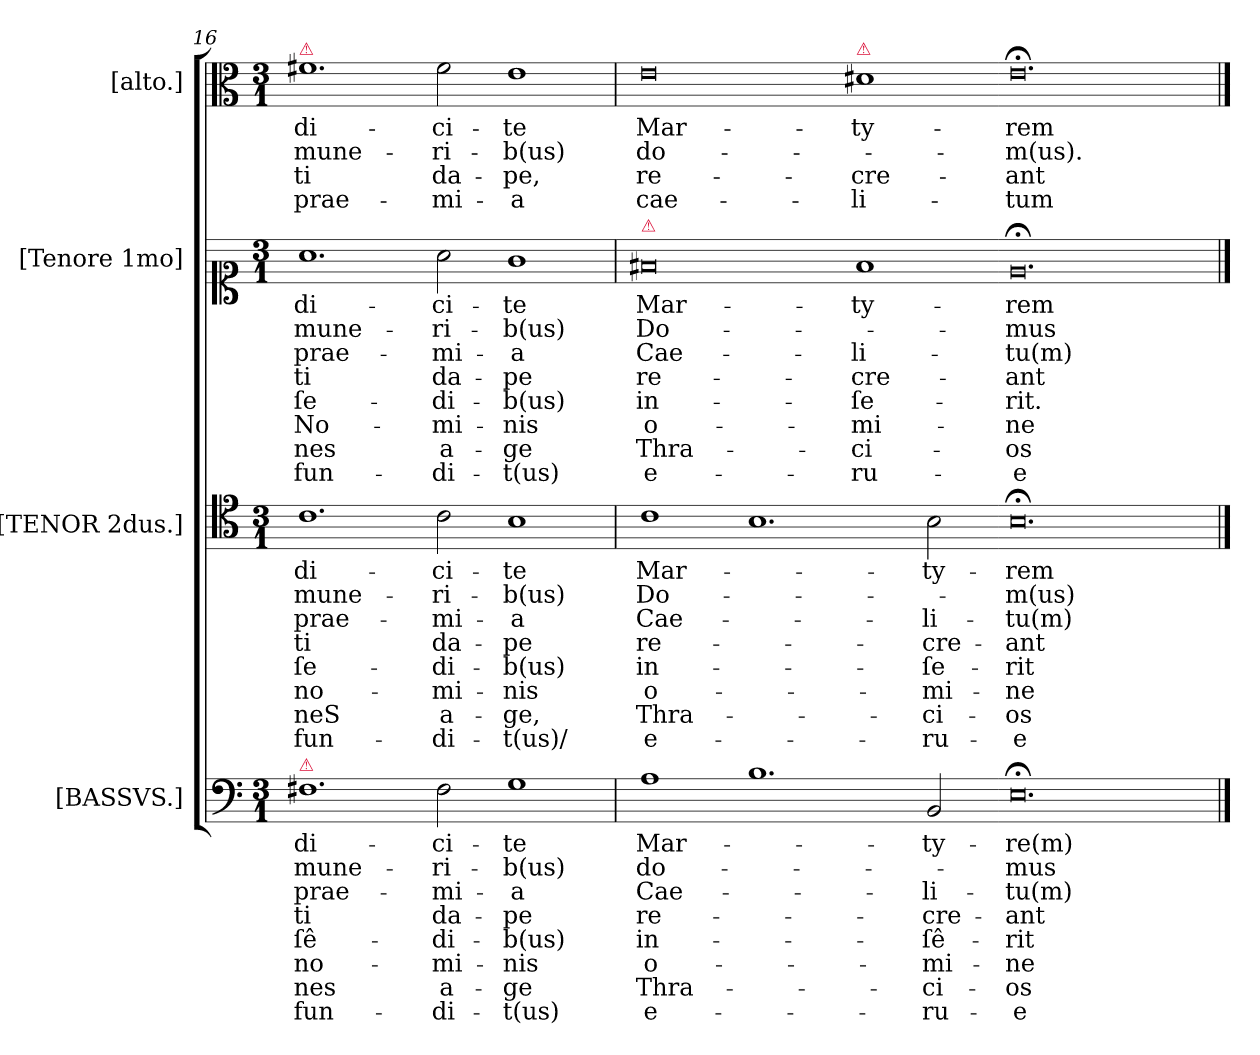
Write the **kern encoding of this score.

**kern	**text	**text	**text	**text	**text	**text	**text	**text	**kern	**text	**text	**text	**text	**text	**text	**text	**text	**kern	**text	**text	**text	**text	**text	**text	**text	**text	**kern	**text	**text	**text	**text
*part4	*part4	*part4	*part4	*part4	*part4	*part4	*part4	*part4	*part3	*part3	*part3	*part3	*part3	*part3	*part3	*part3	*part3	*part2	*part2	*part2	*part2	*part2	*part2	*part2	*part2	*part2	*part1	*part1	*part1	*part1	*part1
*staff4	*staff4	*staff4	*staff4	*staff4	*staff4	*staff4	*staff4	*staff4	*staff3	*staff3	*staff3	*staff3	*staff3	*staff3	*staff3	*staff3	*staff3	*staff2	*staff2	*staff2	*staff2	*staff2	*staff2	*staff2	*staff2	*staff2	*staff1	*staff1	*staff1	*staff1	*staff1
*I"[BASSVS.]	*	*	*	*	*	*	*	*	*I"[TENOR 2dus.]	*	*	*	*	*	*	*	*	*I"[Tenore 1mo]	*	*	*	*	*	*	*	*	*I"[alto.]	*	*	*	*
*I'B	*	*	*	*	*	*	*	*	*I'T 2	*	*	*	*	*	*	*	*	*I'T 1	*	*	*	*	*	*	*	*	*I'A	*	*	*	*
*clefF4	*	*	*	*	*	*	*	*	*clefC4	*	*	*	*	*	*	*	*	*clefC1	*	*	*	*	*	*	*	*	*clefC3	*	*	*	*
*k[]	*	*	*	*	*	*	*	*	*k[]	*	*	*	*	*	*	*	*	*k[]	*	*	*	*	*	*	*	*	*k[]	*	*	*	*
*M3/1	*	*	*	*	*	*	*	*	*M3/1	*	*	*	*	*	*	*	*	*M3/1	*	*	*	*	*	*	*	*	*M3/1	*	*	*	*
=16	=16	=16	=16	=16	=16	=16	=16	=16	=16	=16	=16	=16	=16	=16	=16	=16	=16	=16	=16	=16	=16	=16	=16	=16	=16	=16	=16	=16	=16	=16	=16
!	!	!	!	!	!	!	!	!	!	!	!	!	!	!	!	!	!	!	!	!	!	!	!	!	!	!	!LO:TX:a:color=crimson:t=⚠	!	!	!	!
!LO:TX:a:color=crimson:t=⚠	!	!	!	!	!	!	!	!	!	!	!	!	!	!	!	!	!	!	!	!	!	!	!	!	!	!	!	!	!	!	!
!	!LO:LY:i	!LO:LY:i	!LO:LY:i	!LO:LY:i	!LO:LY:i	!LO:LY:i	!LO:LY:i	!LO:LY:i	!	!LO:LY:i	!LO:LY:i	!LO:LY:i	!LO:LY:i	!LO:LY:i	!LO:LY:i	!LO:LY:i	!LO:LY:i	!	!LO:LY:i	!LO:LY:i	!LO:LY:i	!LO:LY:i	!LO:LY:i	!LO:LY:i	!LO:LY:i	!LO:LY:i	!	!	!	!	!
1.F#X	di-	mune-	prae-	-ti	ſê-	no-	-nes	fun-	1.c	di-	mune-	prae-	-ti	ſe-	no-	-neS	fun-	1.a	di-	mune-	prae-	-ti	ſe-	No-	-nes	fun-	1.f#X	di-	mune-	-ti	prae-
!	!LO:LY:i	!LO:LY:i	!LO:LY:i	!LO:LY:i	!LO:LY:i	!LO:LY:i	!LO:LY:i	!LO:LY:i	!	!LO:LY:i	!LO:LY:i	!LO:LY:i	!LO:LY:i	!LO:LY:i	!LO:LY:i	!LO:LY:i	!LO:LY:i	!	!LO:LY:i	!LO:LY:i	!LO:LY:i	!LO:LY:i	!LO:LY:i	!LO:LY:i	!LO:LY:i	!LO:LY:i	!	!	!	!	!
2F#\	-ci-	-ri-	-mi-	da-	-di-	-mi-	a-	-di-	2c\	-ci-	-ri-	-mi-	da-	-di-	-mi-	a-	-di-	2a\	-ci-	-ri-	-mi-	da-	-di-	-mi-	a-	-di-	2f#\	-ci-	-ri-	da-	-mi-
!	!LO:LY:i	!LO:LY:i	!LO:LY:i	!LO:LY:i	!LO:LY:i	!LO:LY:i	!LO:LY:i	!LO:LY:i	!	!LO:LY:i	!LO:LY:i	!LO:LY:i	!LO:LY:i	!LO:LY:i	!LO:LY:i	!LO:LY:i	!LO:LY:i	!	!LO:LY:i	!LO:LY:i	!LO:LY:i	!LO:LY:i	!LO:LY:i	!LO:LY:i	!LO:LY:i	!LO:LY:i	!	!	!	!	!
1G	-te	-b(us)	-a	-pe	-b(us)	-nis	-ge	-t(us)	1B	-te	-b(us)	-a	-pe	-b(us)	-nis	-ge,	-t(us)/	1g	-te	-b(us)	-a	-pe	-b(us)	-nis	-ge	-t(us)	1e	-te	-b(us)	-pe,	-a
=17	=17	=17	=17	=17	=17	=17	=17	=17	=17	=17	=17	=17	=17	=17	=17	=17	=17	=17	=17	=17	=17	=17	=17	=17	=17	=17	=17	=17	=17	=17	=17
!	!	!	!	!	!	!	!	!	!	!	!	!	!	!	!	!	!	!LO:TX:a:color=crimson:t=⚠	!	!	!	!	!	!	!	!	!	!	!	!	!
!	!	!	!	!	!	!	!	!	!	!	!	!	!	!	!	!	!LO:LY:i	!	!	!	!	!	!	!	!	!	!	!	!	!	!
1A	Mar-	do-	Cae-	re-	in-	o-	Thra-	e-	1c	Mar-	Do-	Cae-	re-	in-	o-	Thra-	e-	0f#X	Mar-	Do-	Cae-	re-	in-	o-	Thra-	e-	0e	Mar-	do-	re-	cae-
1.B	.	.	.	.	.	.	.	.	1.B	.	.	.	.	.	.	.	.	.	.	.	.	.	.	.	.	.	.	.	.	.	.
!	!	!	!	!	!	!	!	!	!	!	!	!	!	!	!	!	!	!	!	!	!	!	!	!	!	!	!LO:TX:a:color=crimson:t=⚠	!	!	!	!
.	.	.	.	.	.	.	.	.	.	.	.	.	.	.	.	.	.	1f#	-ty-	.	-li-	-cre-	-ſe-	-mi-	-ci-	-ru-	1d#X	-ty-	.	-cre-	-li-
!	!	!	!	!	!	!	!	!	!	!	!	!	!	!	!	!	!LO:LY:i	!	!	!	!	!	!	!	!	!	!	!	!	!	!
2BB/	-ty-	.	-li-	-cre-	-ſê-	-mi-	-ci-	-ru-	2B\	-ty-	.	-li-	-cre-	-ſe-	-mi-	-ci-	-ru-	.	.	.	.	.	.	.	.	.	.	.	.	.	.
=18-	=18-	=18-	=18-	=18-	=18-	=18-	=18-	=18-	=18-	=18-	=18-	=18-	=18-	=18-	=18-	=18-	=18-	=18-	=18-	=18-	=18-	=18-	=18-	=18-	=18-	=18-	=18-	=18-	=18-	=18-	=18-
!	!	!	!	!	!	!	!	!	!	!	!	!	!	!	!	!	!LO:LY:i	!	!	!	!	!	!	!	!	!	!	!	!	!	!
0.E;<	-re(m)	-mus	-tu(m)	-ant	-rit	-ne	-os	-e	0.B;<	-rem	-m(us)	-tu(m)	-ant	-rit	-ne	-os	-e	0.e;<;	-rem	-mus	-tu(m)	-ant	-rit.	-ne	-os	-e	0.e;<;	-rem	-m(us).	-ant	-tum
==	==	==	==	==	==	==	==	==	==	==	==	==	==	==	==	==	==	==	==	==	==	==	==	==	==	==	==	==	==	==	==
*-	*-	*-	*-	*-	*-	*-	*-	*-	*-	*-	*-	*-	*-	*-	*-	*-	*-	*-	*-	*-	*-	*-	*-	*-	*-	*-	*-	*-	*-	*-	*-
